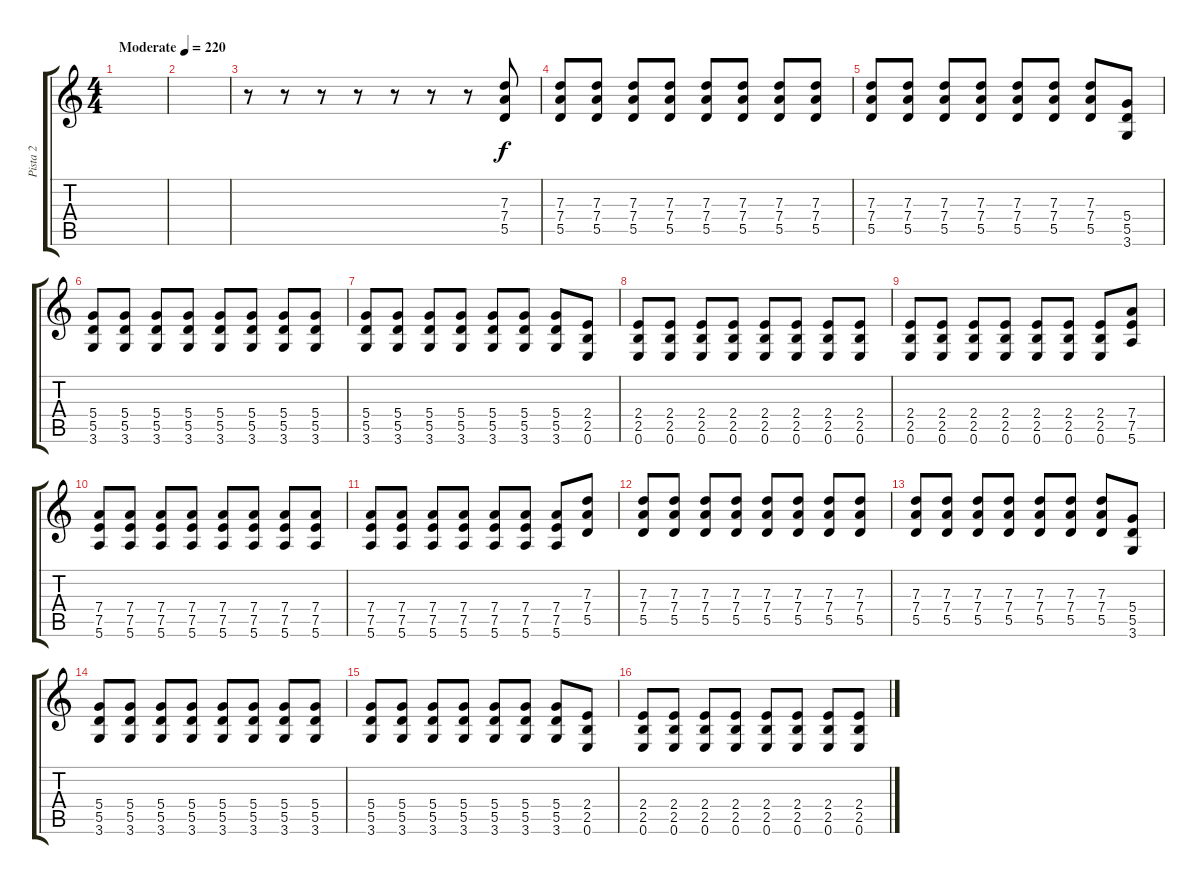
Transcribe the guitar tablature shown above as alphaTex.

\track ("Pista 2" "Pista 2") {instrument distortionguitar}
\staff {score tabs}
\tuning (E4 B3 G3 D3 A2 E2) {hide}
\ts (4 4)
\tempo (220 "Moderate")
\clef g2
\ks c
|
|
r.8 r.8 r.8 r.8 r.8 r.8 r.8 (7.3 7.4 5.5).8 |
(7.3 7.4 5.5).8 (7.3 7.4 5.5).8 (7.3 7.4 5.5).8 (7.3 7.4 5.5).8 (7.3 7.4 5.5).8 (7.3 7.4 5.5).8 (7.3 7.4 5.5).8 (7.3 7.4 5.5).8 |
(7.3 7.4 5.5).8 (7.3 7.4 5.5).8 (7.3 7.4 5.5).8 (7.3 7.4 5.5).8 (7.3 7.4 5.5).8 (7.3 7.4 5.5).8 (7.3 7.4 5.5).8 (5.4 5.5 3.6).8 |
(5.4 5.5 3.6).8 (5.4 5.5 3.6).8 (5.4 5.5 3.6).8 (5.4 5.5 3.6).8 (5.4 5.5 3.6).8 (5.4 5.5 3.6).8 (5.4 5.5 3.6).8 (5.4 5.5 3.6).8 |
(5.4 5.5 3.6).8 (5.4 5.5 3.6).8 (5.4 5.5 3.6).8 (5.4 5.5 3.6).8 (5.4 5.5 3.6).8 (5.4 5.5 3.6).8 (5.4 5.5 3.6).8 (2.4 2.5 0.6).8 |
(2.4 2.5 0.6).8 (2.4 2.5 0.6).8 (2.4 2.5 0.6).8 (2.4 2.5 0.6).8 (2.4 2.5 0.6).8 (2.4 2.5 0.6).8 (2.4 2.5 0.6).8 (2.4 2.5 0.6).8 |
(2.4 2.5 0.6).8 (2.4 2.5 0.6).8 (2.4 2.5 0.6).8 (2.4 2.5 0.6).8 (2.4 2.5 0.6).8 (2.4 2.5 0.6).8 (2.4 2.5 0.6).8 (7.4 7.5 5.6).8 |
(7.4 7.5 5.6).8 (7.4 7.5 5.6).8 (7.4 7.5 5.6).8 (7.4 7.5 5.6).8 (7.4 7.5 5.6).8 (7.4 7.5 5.6).8 (7.4 7.5 5.6).8 (7.4 7.5 5.6).8 |
(7.4 7.5 5.6).8 (7.4 7.5 5.6).8 (7.4 7.5 5.6).8 (7.4 7.5 5.6).8 (7.4 7.5 5.6).8 (7.4 7.5 5.6).8 (7.4 7.5 5.6).8 (7.3 7.4 5.5).8 |
(7.3 7.4 5.5).8 (7.3 7.4 5.5).8 (7.3 7.4 5.5).8 (7.3 7.4 5.5).8 (7.3 7.4 5.5).8 (7.3 7.4 5.5).8 (7.3 7.4 5.5).8 (7.3 7.4 5.5).8 |
(7.3 7.4 5.5).8 (7.3 7.4 5.5).8 (7.3 7.4 5.5).8 (7.3 7.4 5.5).8 (7.3 7.4 5.5).8 (7.3 7.4 5.5).8 (7.3 7.4 5.5).8 (5.4 5.5 3.6).8 |
(5.4 5.5 3.6).8 (5.4 5.5 3.6).8 (5.4 5.5 3.6).8 (5.4 5.5 3.6).8 (5.4 5.5 3.6).8 (5.4 5.5 3.6).8 (5.4 5.5 3.6).8 (5.4 5.5 3.6).8 |
(5.4 5.5 3.6).8 (5.4 5.5 3.6).8 (5.4 5.5 3.6).8 (5.4 5.5 3.6).8 (5.4 5.5 3.6).8 (5.4 5.5 3.6).8 (5.4 5.5 3.6).8 (2.4 2.5 0.6).8 |
(2.4 2.5 0.6).8 (2.4 2.5 0.6).8 (2.4 2.5 0.6).8 (2.4 2.5 0.6).8 (2.4 2.5 0.6).8 (2.4 2.5 0.6).8 (2.4 2.5 0.6).8 (2.4 2.5 0.6).8
